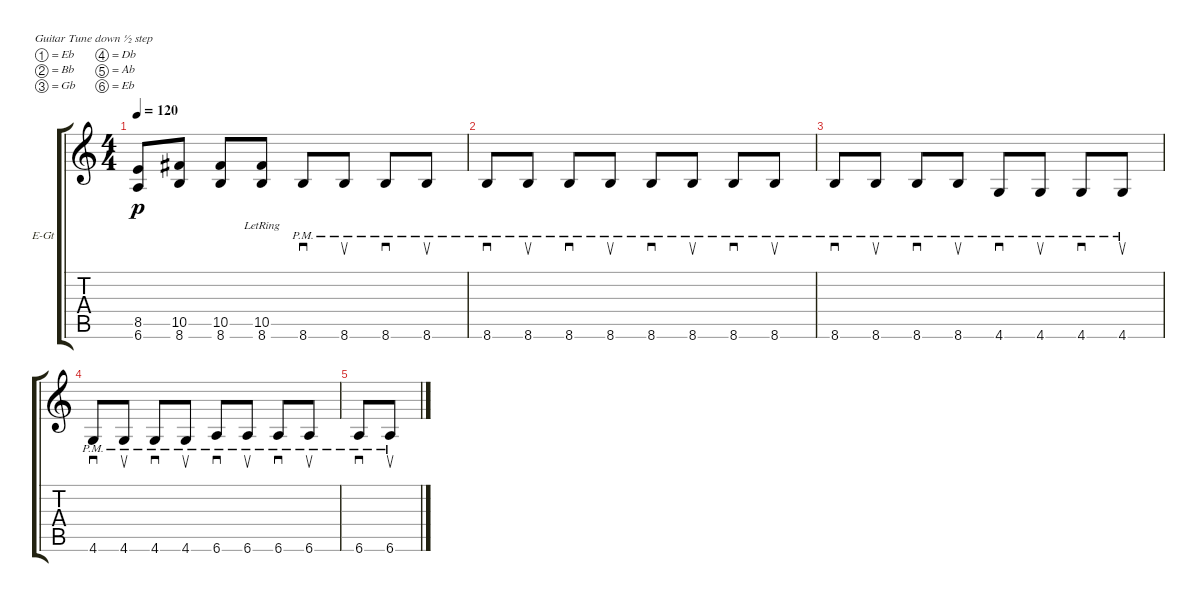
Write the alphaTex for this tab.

\defaultSystemsLayout 4
\bracketExtendMode groupsimilarinstruments
\firstSystemTrackNameOrientation horizontal
\otherSystemsTrackNameOrientation horizontal
\track ("Electric Guitar" "E-Gt") {instrument distortionguitar}
\staff {score tabs}
\tuning (Eb4 Bb3 Gb3 Db3 Ab2 Eb2)
\ts (4 4)
\tempo 120
\clef g2
\ks c
(6.6 8.5).8{dy p} (8.6 10.5).8 (8.6 10.5).8 (8.6{lr} 10.5{lr}).8 8.6{pm}.8{sd} 8.6{pm}.8{su} 8.6{pm}.8{sd} 8.6{pm}.8{su} |
8.6{pm}.8{sd} 8.6{pm}.8{su} 8.6{pm}.8{sd} 8.6{pm}.8{su} 8.6{pm}.8{sd} 8.6{pm}.8{su} 8.6{pm}.8{sd} 8.6{pm}.8{su} |
8.6{pm}.8{sd} 8.6{pm}.8{su} 8.6{pm}.8{sd} 8.6{pm}.8{su} 4.6{pm}.8{sd} 4.6{pm}.8{su} 4.6{pm}.8{sd} 4.6{pm}.8{su} |
4.6{pm}.8{sd} 4.6{pm}.8{su} 4.6{pm}.8{sd} 4.6{pm}.8{su} 6.6{pm}.8{sd} 6.6{pm}.8{su} 6.6{pm}.8{sd} 6.6{pm}.8{su} |
6.6{pm}.8{sd} 6.6{pm}.8{su}
